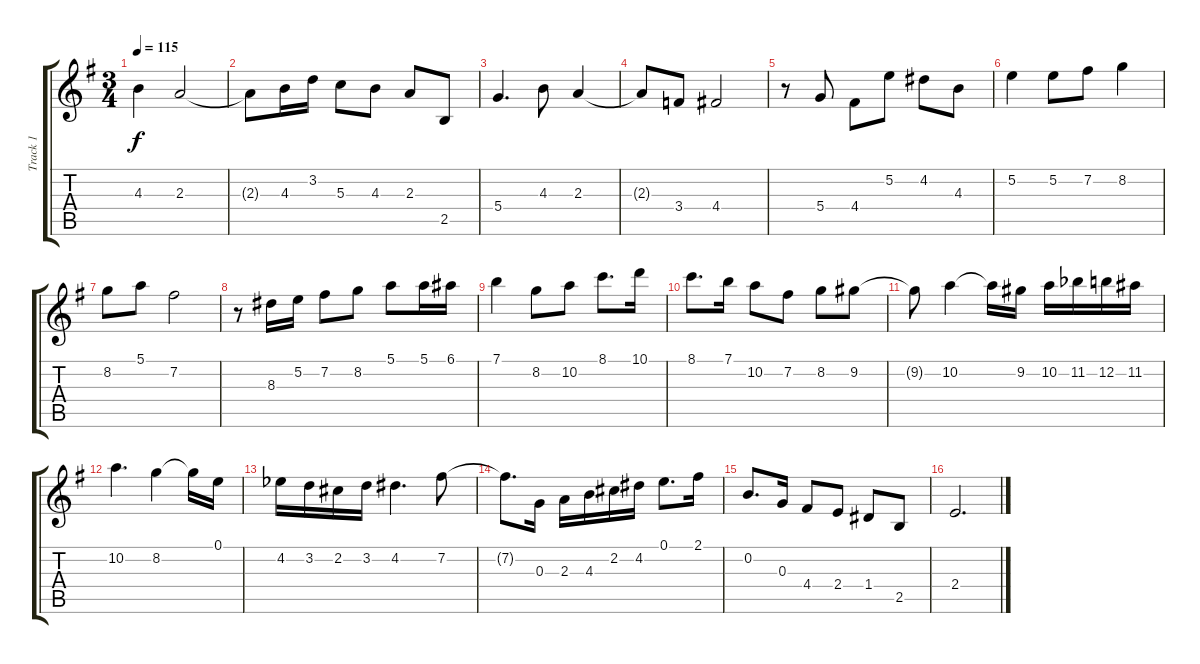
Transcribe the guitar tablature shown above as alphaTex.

\track ("Track 1" "Track 1") {instrument acousticguitarnylon}
\staff {score tabs}
\tuning (E4 B3 G3 D3 A2 E2) {hide}
\ts (3 4)
\tempo 115
\clef g2
\ks eminor
4.3{t}.4{dy f} 2.3.2 |
2.3{t}.8 4.3.16 3.2.16 5.3.8 4.3.8 2.3.8 2.5.8 |
5.4.4{d} 4.3.8 2.3.4 |
2.3{t}.8 3.4.8 4.4.2 |
r.8 5.4.8 4.4.8 5.2.8 4.2.8 4.3.8 |
5.2.4 5.2.8 7.2.8 8.2.4 |
8.2.8 5.1.8 7.2.2 |
r.8 8.3.16 5.2.16 7.2.8 8.2.8 5.1.8 5.1.16 6.1.16 |
7.1.4 8.2.8 10.2.8 8.1.8{d} 10.1.16 |
8.1.8{d} 7.1.16 10.2.8 7.2.8 8.2.8 9.2.8 |
9.2{t}.8 10.2.4 10.2{t}.16 9.2.16 10.2.16 11.2{acc b}.16 12.2.16 11.2.16 |
10.2.4{d} 8.2.4 8.2{t}.16 0.1.16 |
4.2{acc b}.16 3.2.16 2.2.16 3.2.16 4.2.4{d} 7.2.8 |
7.2{t}.8{d} 0.3.16 2.3.16 4.3.16 2.2.16 4.2.16 0.1.8{d} 2.1.16 |
0.2.8{d} 0.3.16 4.4.8 2.4.8 1.4.8 2.5.8 |
2.4.2{d}
